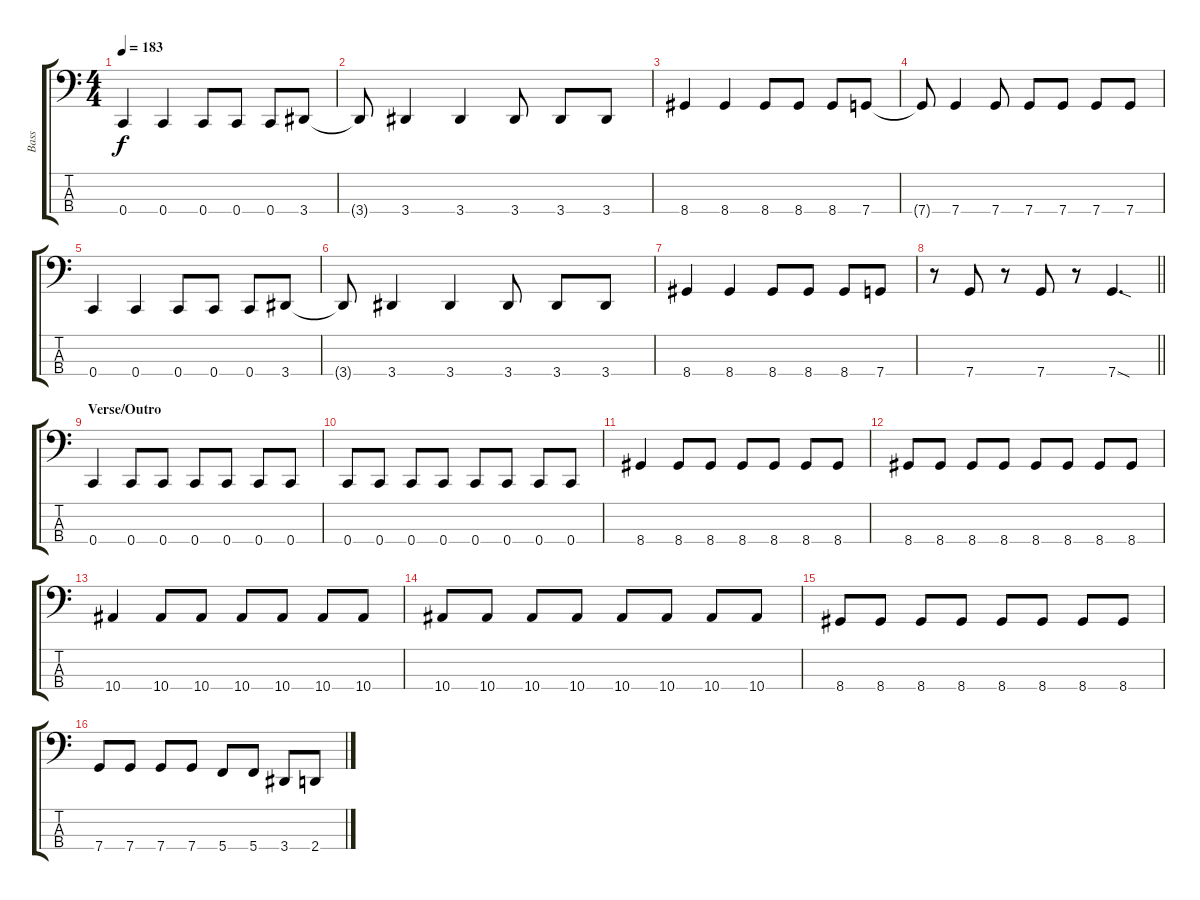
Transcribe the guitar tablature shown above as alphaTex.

\track ("Bass" "Bass") {instrument electricbasspick}
\staff {score tabs}
\tuning (F2 C2 G1 C1) {hide}
\ts (4 4)
\tempo 183
\clef f4
\ks aminor
0.4.4{dy f} 0.4.4 0.4.8 0.4.8 0.4.8 3.4.8 |
3.4{t}.8 3.4.4 3.4.4 3.4.8 3.4.8 3.4.8 |
8.4.4 8.4.4 8.4.8 8.4.8 8.4.8 7.4.8 |
7.4{t}.8 7.4.4 7.4.8 7.4.8 7.4.8 7.4.8 7.4.8 |
0.4.4 0.4.4 0.4.8 0.4.8 0.4.8 3.4.8 |
3.4{t}.8 3.4.4 3.4.4 3.4.8 3.4.8 3.4.8 |
8.4.4 8.4.4 8.4.8 8.4.8 8.4.8 7.4.8 |
\barLineRight lightlight
r.8 7.4.8 r.8 7.4.8 r.8 7.4{sod}.4{d} |
\section ("" "Verse/Outro")
0.4.4 0.4.8 0.4.8 0.4.8 0.4.8 0.4.8 0.4.8 |
0.4.8 0.4.8 0.4.8 0.4.8 0.4.8 0.4.8 0.4.8 0.4.8 |
8.4.4 8.4.8 8.4.8 8.4.8 8.4.8 8.4.8 8.4.8 |
8.4.8 8.4.8 8.4.8 8.4.8 8.4.8 8.4.8 8.4.8 8.4.8 |
10.4.4 10.4.8 10.4.8 10.4.8 10.4.8 10.4.8 10.4.8 |
10.4.8 10.4.8 10.4.8 10.4.8 10.4.8 10.4.8 10.4.8 10.4.8 |
8.4.8 8.4.8 8.4.8 8.4.8 8.4.8 8.4.8 8.4.8 8.4.8 |
7.4.8 7.4.8 7.4.8 7.4.8 5.4.8 5.4.8 3.4.8 2.4.8
